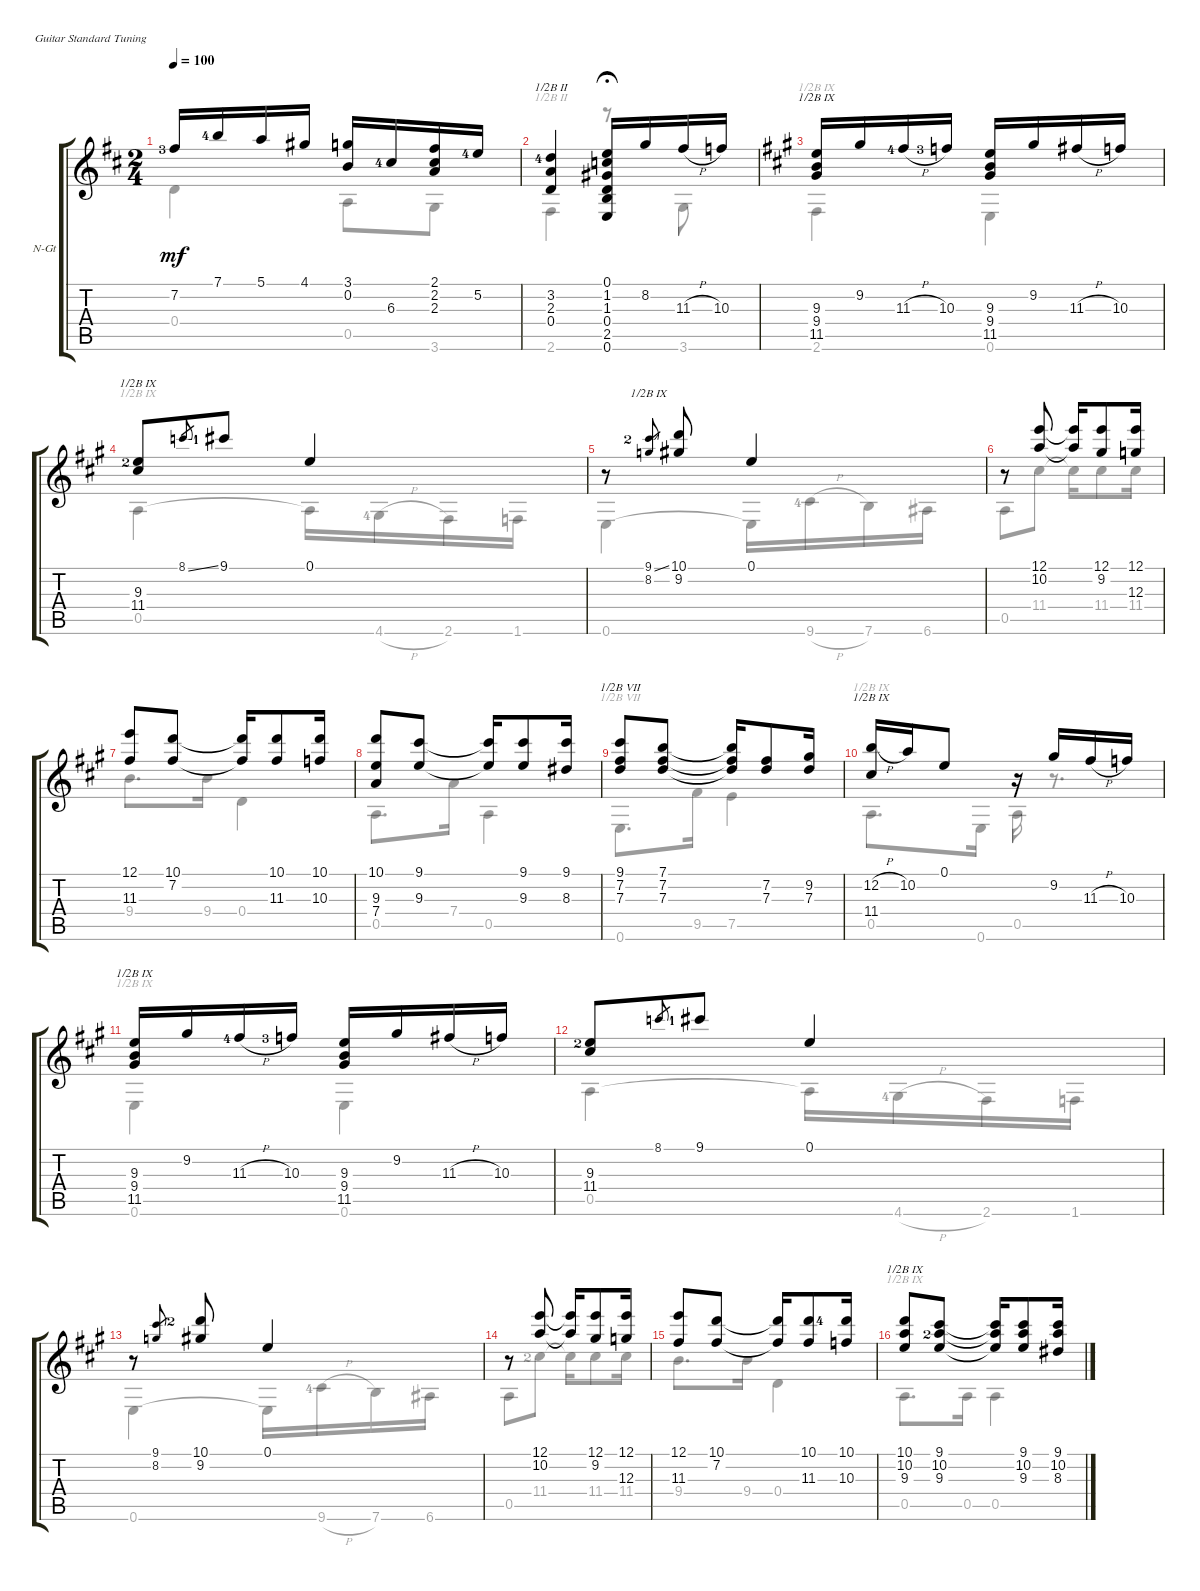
\defaultSystemsLayout 4
\bracketExtendMode groupsimilarinstruments
\firstSystemTrackNameOrientation horizontal
\otherSystemsTrackNameOrientation horizontal
\track ("Nylon Guitar" "N-Gt") {instrument acousticguitarnylon}
\staff {score tabs}
\tuning (E4 B3 G3 D3 A2 E2)
\voice
\ts (2 4)
\tempo 100
\clef g2
\ks d
7.2{lf 4}.16{dy mf} 7.1{lf 5}.16 5.1.16 4.1.16 (3.1 0.2).16 6.3{lf 5}.16 (2.3 2.2 2.1).16 5.2{lf 5}.16 |
(3.2{lf 5} 2.3 0.4).4{barre (2 half)} (0.1 1.2 1.3 0.6 0.4 2.5).16{fermata (medium 1)} 8.2.16 11.3{h}.16 10.3.16 |
\ks a
(9.3 9.4 11.5).16{barre (9 half)} 9.2.16 11.3{h lf 5}.16 10.3{lf 4}.16 (9.3 9.4 11.5).16 9.2.16 11.3{h}.16 10.3.16 |
(9.3{lf 3} 11.4).8{barre (9 half)} 8.1{ss}.8{gr} 9.1{lf 2}.8 0.1.4 |
r.8 (9.1{ss lf 3} 8.2).8{gr barre (9 half)} (10.1 9.2).8 0.1.4 |
r.8 (12.1 10.2).8 (10.2{t} 12.1{t}).16 (12.1 9.2).8 (12.1 12.3).16 |
(12.1 11.3).8 (10.1 7.2).8 (7.2{t} 10.1{t}).16 (10.1 11.3).8 (10.3 10.1).16 |
(10.1 9.3 7.4).8 (9.3 9.1).8 (9.1{t} 9.3{t}).16 (9.1 9.3).8 (8.3 9.1).16 |
(9.1 7.2 7.3).8{barre (7 half)} (7.3 7.2 7.1).8 (7.1{t} 7.2{t} 7.3{t}).16 (7.3 7.2).8 (9.2 7.3).16 |
(12.2{h} 11.4).16{barre (9 half)} 10.2.16 0.1.8 r.16 9.2.16 11.3{h}.16 10.3.16 |
(9.3 9.4 11.5).16{barre (9 half)} 9.2.16 11.3{h lf 5}.16 10.3{lf 4}.16 (9.3 11.5 9.4).16 9.2.16 11.3{h}.16 10.3.16 |
(9.3{lf 3} 11.4).8 8.1.8{gr} 9.1{lf 2}.8 0.1.4 |
r.8 (9.1 8.2).8{gr} (10.1{lf 3} 9.2).8 0.1.4 |
r.8 (12.1 10.2).8 (10.2{t} 12.1{t}).16 (12.1 9.2).8 (12.1 12.3).16 |
(12.1 11.3).8 (10.1 7.2).8 (7.2{t} 10.1{t}).16 (10.1 11.3).8 (10.3 10.1{lf 5}).16 |
(10.1 10.2 9.3).8{barre (9 half)} (9.3 10.2{lf 3} 9.1).8 (9.1{t} 10.2{t} 9.3{t}).16 (9.3 10.2 9.1).8 (9.1 10.2 8.3).16
\voice
\clef g2
\ottava regular
\simile none
\ks d
0.4.4{dy mf} 0.5.8 3.6.8 |
2.6.4{barre (2 half)} r.8{fermata (medium 1)} 3.6.8 |
\ks a
2.6.4{barre (9 half)} 0.6.4 |
0.5.4{barre (9 half)} 0.5{t}.16 4.6{h lf 5}.16 2.6.16 1.6.16 |
0.6.4 0.6{t}.16 9.6{h lf 5}.16 7.6.16 6.6.16 |
0.5.8 11.4.8 11.4{t}.16 11.4.8 11.4.16 |
9.4.8{d} 9.4.16 0.4.4 |
0.5.8{d} 7.4.16 0.5.4 |
0.6.8{d barre (7 half)} 9.5.16 7.5.4 |
0.5.8{d barre (9 half)} 0.6.16 0.5.16 r.8{d} |
0.6.4{barre (9 half)} 0.6.4 |
0.5.4 0.5{t}.16 4.6{h lf 5}.16 2.6.16 1.6.16 |
0.6.4 0.6{t}.16 9.6{h lf 5}.16 7.6.16 6.6.16 |
0.5.8 11.4{lf 3}.8 11.4{t}.16 11.4.8 11.4.16 |
9.4.8{d} 9.4.16 0.4.4 |
0.5.8{d barre (9 half)} 0.5.16 0.5.4
